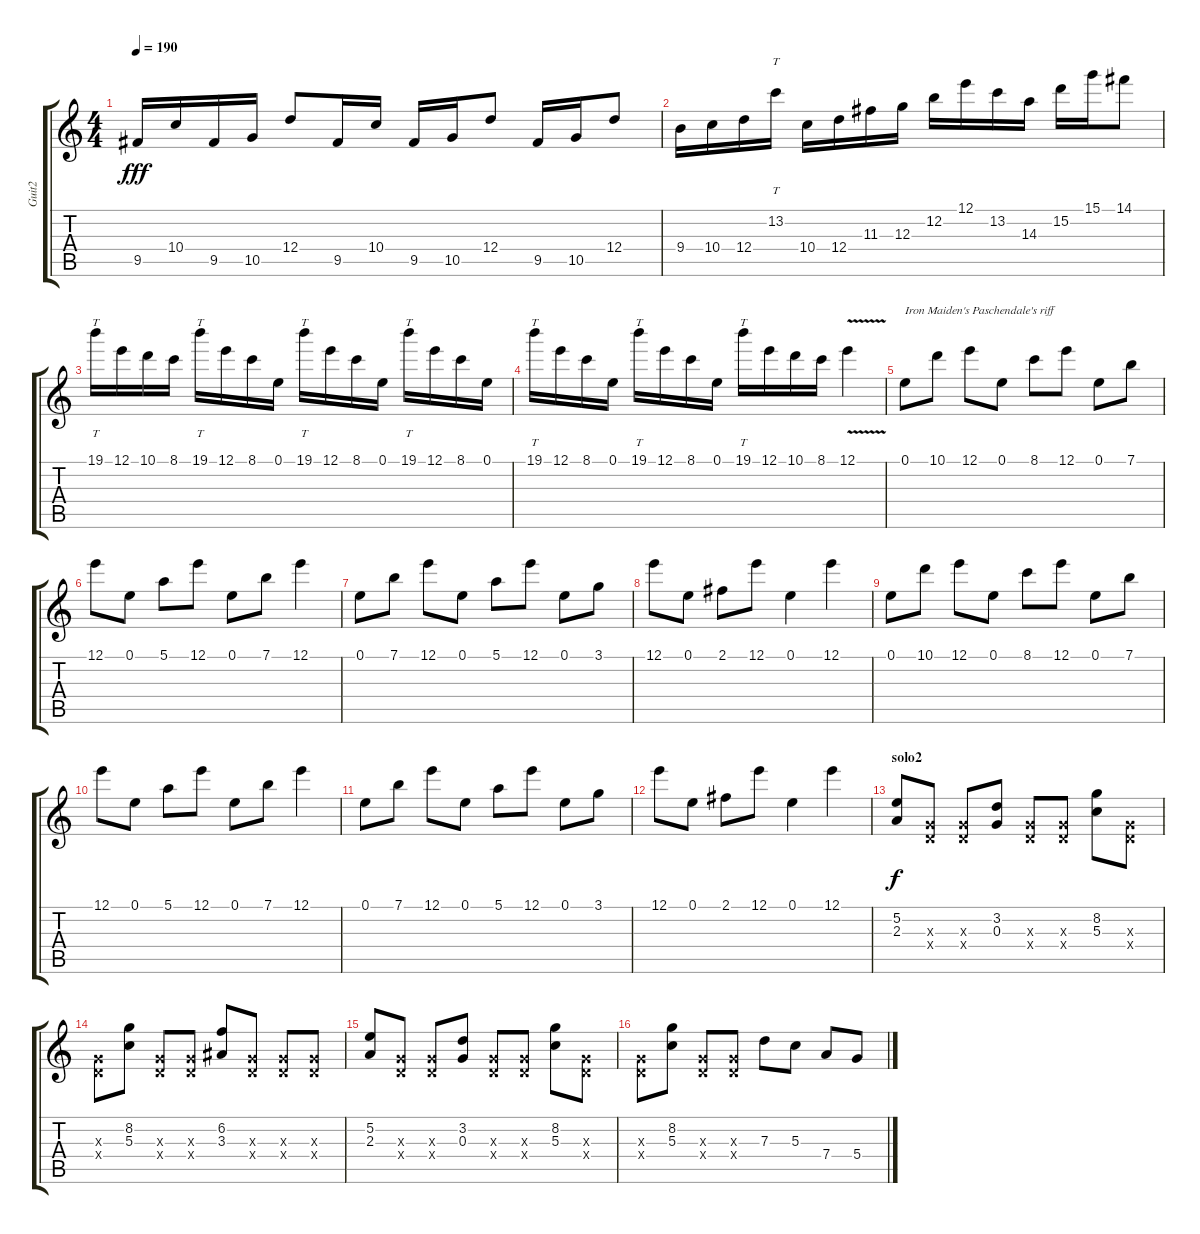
\track ("Guit2" "Guit2") {instrument distortionguitar}
\staff {score tabs}
\tuning (E4 B3 G3 D3 A2 E2) {hide}
\ts (4 4)
\tempo 190
\clef g2
\ks c
9.5.16{dy fff} 10.4.16 9.5.16 10.5.16 12.4.8 9.5.16 10.4.16 9.5.16 10.5.16 12.4.8 9.5.16 10.5.16 12.4.8 |
9.4.16 10.4.16 12.4.16 13.2.16{tt} 10.4.16 12.4.16 11.3.16 12.3.16 12.2.16 12.1.16 13.2.16 14.3.16 15.2.16 15.1.16 14.1.8 |
19.1.16{tt} 12.1.16 10.1.16 8.1.16 19.1.16{tt} 12.1.16 8.1.16 0.1.16 19.1.16{tt} 12.1.16 8.1.16 0.1.16 19.1.16{tt} 12.1.16 8.1.16 0.1.16 |
19.1.16{tt} 12.1.16 8.1.16 0.1.16 19.1.16{tt} 12.1.16 8.1.16 0.1.16 19.1.16{tt} 12.1.16 10.1.16 8.1.16 12.1{v}.4 |
0.1.8{txt "Iron Maiden's Paschendale's riff"} 10.1.8 12.1.8 0.1.8 8.1.8 12.1.8 0.1.8 7.1.8 |
12.1.8 0.1.8 5.1.8 12.1.8 0.1.8 7.1.8 12.1.4 |
0.1.8 7.1.8 12.1.8 0.1.8 5.1.8 12.1.8 0.1.8 3.1.8 |
12.1.8 0.1.8 2.1.8 12.1.8 0.1.4 12.1.4 |
0.1.8 10.1.8 12.1.8 0.1.8 8.1.8 12.1.8 0.1.8 7.1.8 |
12.1.8 0.1.8 5.1.8 12.1.8 0.1.8 7.1.8 12.1.4 |
0.1.8 7.1.8 12.1.8 0.1.8 5.1.8 12.1.8 0.1.8 3.1.8 |
12.1.8 0.1.8 2.1.8 12.1.8 0.1.4 12.1.4 |
\section ("" "solo2")
(5.2 2.3).8{dy f volume 11 instrument distortionguitar} (0.3{x} 0.4{x}).8 (0.3{x} 0.4{x}).8 (3.2 0.3).8 (0.3{x} 0.4{x}).8 (0.3{x} 0.4{x}).8 (8.2 5.3).8 (0.3{x} 0.4{x}).8 |
(0.3{x} 0.4{x}).8 (8.2 5.3).8 (0.3{x} 0.4{x}).8 (0.3{x} 0.4{x}).8 (6.2 3.3).8 (0.3{x} 0.4{x}).8 (0.3{x} 0.4{x}).8 (0.3{x} 0.4{x}).8 |
(5.2 2.3).8 (0.3{x} 0.4{x}).8 (0.3{x} 0.4{x}).8 (3.2 0.3).8 (0.3{x} 0.4{x}).8 (0.3{x} 0.4{x}).8 (8.2 5.3).8 (0.3{x} 0.4{x}).8 |
(0.3{x} 0.4{x}).8 (8.2 5.3).8 (0.3{x} 0.4{x}).8 (0.3{x} 0.4{x}).8 7.3.8 5.3.8 7.4.8 5.4.8
